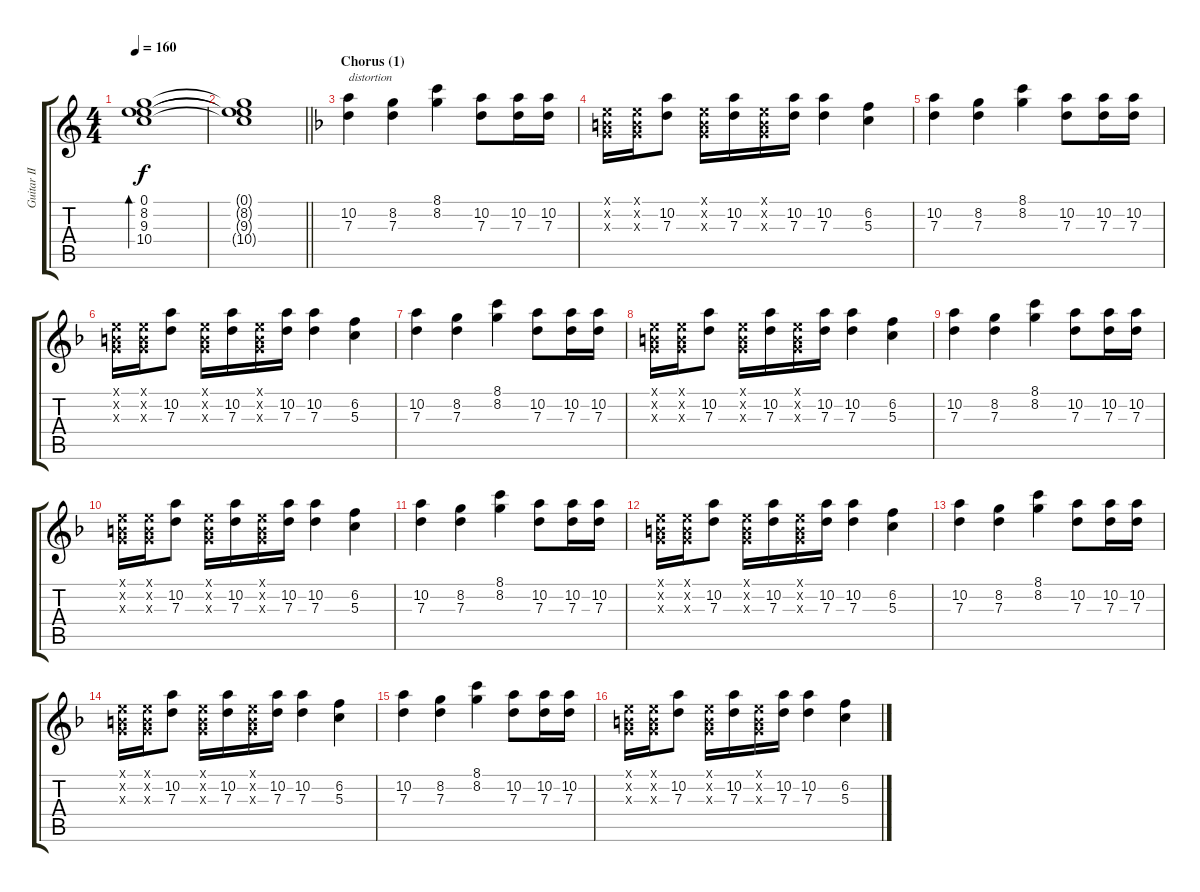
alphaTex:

\track ("Guitar II (Aiji)" "Guitar II ") {instrument electricguitarjazz}
\staff {score tabs}
\tuning (E4 B3 G3 D3 A2 E2) {hide}
\ts (4 4)
\tempo 160
\clef g2
\ks c
(0.1 8.2 9.3 10.4).1{bd 120 dy f} |
\barLineRight lightlight
(0.1{t} 8.2{t} 9.3{t} 10.4{t}).1 |
\section ("" "Chorus (1)")
\ks f
(10.2 7.3).4{txt "distortion" instrument distortionguitar} (8.2 7.3).4 (8.1 8.2).4 (10.2 7.3).8 (10.2 7.3).16 (10.2 7.3).16 |
(0.1{x} 0.2{x} 0.3{x}).16 (0.1{x} 0.2{x} 0.3{x}).16 (10.2 7.3).8 (0.1{x} 0.2{x} 0.3{x}).16 (10.2 7.3).16 (0.1{x} 0.2{x} 0.3{x}).16 (10.2 7.3).16 (10.2 7.3).4 (6.2 5.3).4 |
(10.2 7.3).4 (8.2 7.3).4 (8.1 8.2).4 (10.2 7.3).8 (10.2 7.3).16 (10.2 7.3).16 |
(0.1{x} 0.2{x} 0.3{x}).16 (0.1{x} 0.2{x} 0.3{x}).16 (10.2 7.3).8 (0.1{x} 0.2{x} 0.3{x}).16 (10.2 7.3).16 (0.1{x} 0.2{x} 0.3{x}).16 (10.2 7.3).16 (10.2 7.3).4 (6.2 5.3).4 |
(10.2 7.3).4 (8.2 7.3).4 (8.1 8.2).4 (10.2 7.3).8 (10.2 7.3).16 (10.2 7.3).16 |
(0.1{x} 0.2{x} 0.3{x}).16 (0.1{x} 0.2{x} 0.3{x}).16 (10.2 7.3).8 (0.1{x} 0.2{x} 0.3{x}).16 (10.2 7.3).16 (0.1{x} 0.2{x} 0.3{x}).16 (10.2 7.3).16 (10.2 7.3).4 (6.2 5.3).4 |
(10.2 7.3).4 (8.2 7.3).4 (8.1 8.2).4 (10.2 7.3).8 (10.2 7.3).16 (10.2 7.3).16 |
(0.1{x} 0.2{x} 0.3{x}).16 (0.1{x} 0.2{x} 0.3{x}).16 (10.2 7.3).8 (0.1{x} 0.2{x} 0.3{x}).16 (10.2 7.3).16 (0.1{x} 0.2{x} 0.3{x}).16 (10.2 7.3).16 (10.2 7.3).4 (6.2 5.3).4 |
(10.2 7.3).4 (8.2 7.3).4 (8.1 8.2).4 (10.2 7.3).8 (10.2 7.3).16 (10.2 7.3).16 |
(0.1{x} 0.2{x} 0.3{x}).16 (0.1{x} 0.2{x} 0.3{x}).16 (10.2 7.3).8 (0.1{x} 0.2{x} 0.3{x}).16 (10.2 7.3).16 (0.1{x} 0.2{x} 0.3{x}).16 (10.2 7.3).16 (10.2 7.3).4 (6.2 5.3).4 |
(10.2 7.3).4 (8.2 7.3).4 (8.1 8.2).4 (10.2 7.3).8 (10.2 7.3).16 (10.2 7.3).16 |
(0.1{x} 0.2{x} 0.3{x}).16 (0.1{x} 0.2{x} 0.3{x}).16 (10.2 7.3).8 (0.1{x} 0.2{x} 0.3{x}).16 (10.2 7.3).16 (0.1{x} 0.2{x} 0.3{x}).16 (10.2 7.3).16 (10.2 7.3).4 (6.2 5.3).4 |
(10.2 7.3).4 (8.2 7.3).4 (8.1 8.2).4 (10.2 7.3).8 (10.2 7.3).16 (10.2 7.3).16 |
(0.1{x} 0.2{x} 0.3{x}).16 (0.1{x} 0.2{x} 0.3{x}).16 (10.2 7.3).8 (0.1{x} 0.2{x} 0.3{x}).16 (10.2 7.3).16 (0.1{x} 0.2{x} 0.3{x}).16 (10.2 7.3).16 (10.2 7.3).4 (6.2 5.3).4
